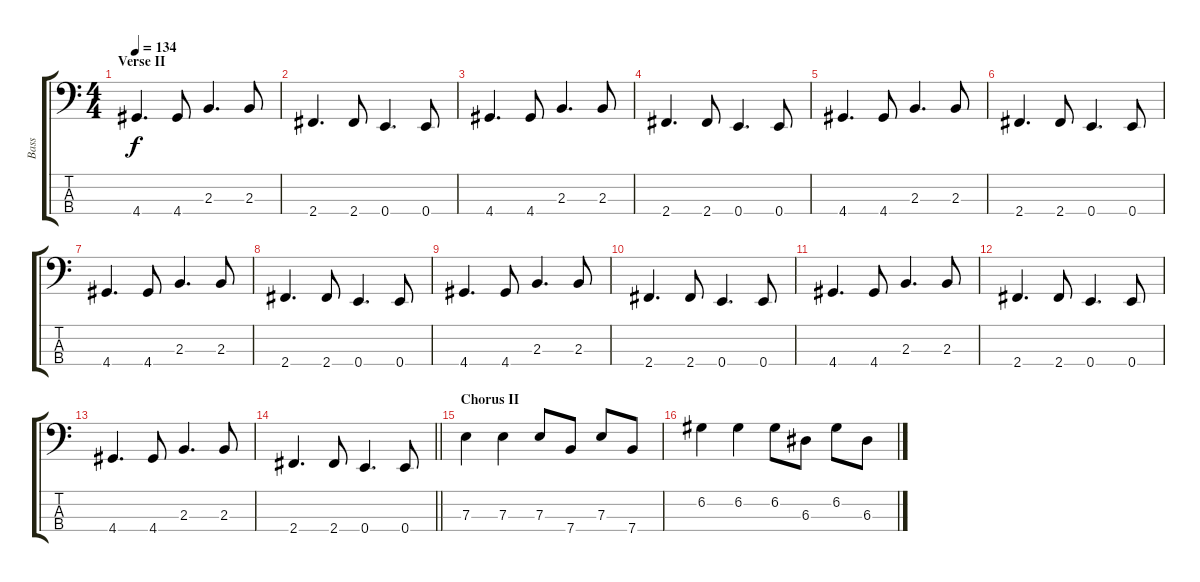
\track ("Bass" "Bass") {instrument electricbassfinger}
\staff {score tabs}
\tuning (G2 D2 A1 E1) {hide}
\ts (4 4)
\section ("" "Verse II")
\tempo 134
\clef f4
\ks c
4.4.4{d dy f} 4.4.8 2.3.4{d} 2.3.8 |
2.4.4{d} 2.4.8 0.4.4{d} 0.4.8 |
4.4.4{d} 4.4.8 2.3.4{d} 2.3.8 |
2.4.4{d} 2.4.8 0.4.4{d} 0.4.8 |
4.4.4{d} 4.4.8 2.3.4{d} 2.3.8 |
2.4.4{d} 2.4.8 0.4.4{d} 0.4.8 |
4.4.4{d} 4.4.8 2.3.4{d} 2.3.8 |
2.4.4{d} 2.4.8 0.4.4{d} 0.4.8 |
4.4.4{d} 4.4.8 2.3.4{d} 2.3.8 |
2.4.4{d} 2.4.8 0.4.4{d} 0.4.8 |
4.4.4{d} 4.4.8 2.3.4{d} 2.3.8 |
2.4.4{d} 2.4.8 0.4.4{d} 0.4.8 |
4.4.4{d} 4.4.8 2.3.4{d} 2.3.8 |
\barLineRight lightlight
2.4.4{d} 2.4.8 0.4.4{d} 0.4.8 |
\section ("" "Chorus II")
7.3.4 7.3.4 7.3.8 7.4.8 7.3.8 7.4.8 |
6.2.4 6.2.4 6.2.8 6.3.8 6.2.8 6.3.8
